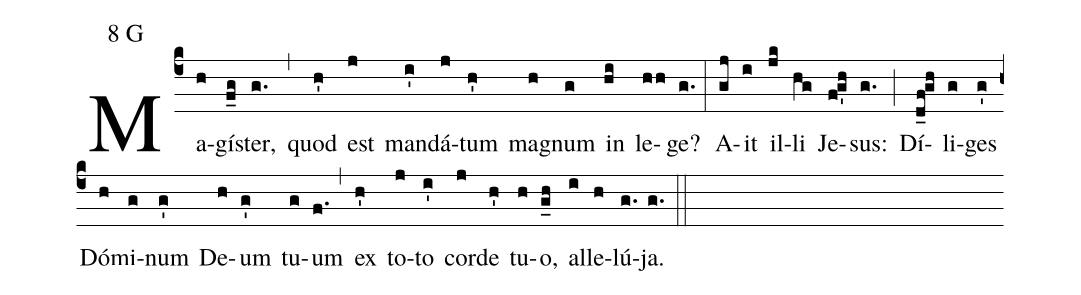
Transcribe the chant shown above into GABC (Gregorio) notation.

mode:8 G;
%%
(c4) Ma(h)gí(f_g)ster,(g.) (,) quod(h') est(j) man(i')dá(j)tum(h') ma(h)gnum(g) in(hi) le(hh)ge?(g.) (:) A(gj)it(i) il(jk)li(hg) Je(f!g'h)sus:(g.) (;) Dí(d_f!gh)li(g)ges(g') Dó(h)mi(g)num(g') De(h)um(g') tu(g)um(f.) (,) ex(h') to(j)to(i') cor(j)de(h') tu(h)o,(g_h) al(i)le(h)lú(g.)ja.(g.) (::)
